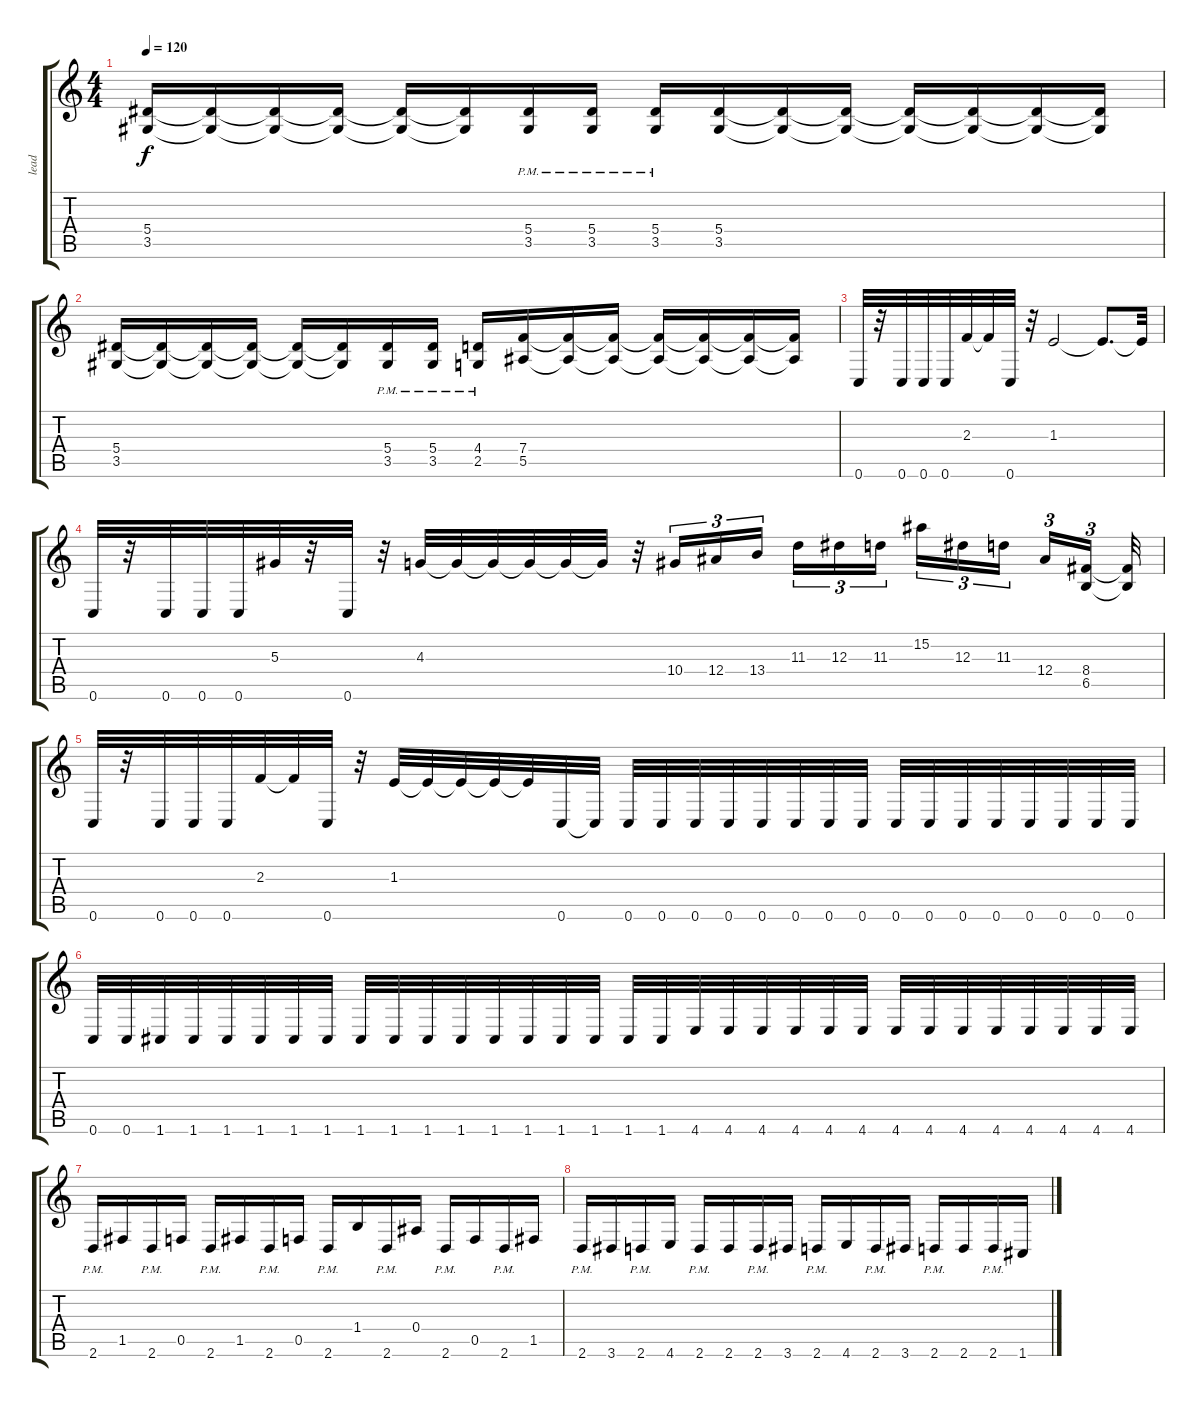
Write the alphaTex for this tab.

\track ("lead" "lead") {instrument distortionguitar}
\staff {score tabs}
\tuning (C4 G3 Eb3 Bb2 F2 C2) {hide}
\ts (4 4)
\tempo 120
\clef g2
\ks c
(5.4 3.5).16{dy f} (5.4{t} 3.5{t}).16 (5.4{t} 3.5{t}).16 (5.4{t} 3.5{t}).16 (5.4{t} 3.5{t}).16 (5.4{t} 3.5{t}).16 (5.4{pm} 3.5{pm}).16 (5.4{pm} 3.5{pm}).16 (5.4{pm} 3.5{pm}).16 (5.4 3.5).16 (5.4{t} 3.5{t}).16 (5.4{t} 3.5{t}).16 (5.4{t} 3.5{t}).16 (5.4{t} 3.5{t}).16 (5.4{t} 3.5{t}).16 (5.4{t} 3.5{t}).16 |
(5.4 3.5).16 (5.4{t} 3.5{t}).16 (5.4{t} 3.5{t}).16 (5.4{t} 3.5{t}).16 (5.4{t} 3.5{t}).16 (5.4{t} 3.5{t}).16 (5.4{pm} 3.5{pm}).16 (5.4{pm} 3.5{pm}).16 (4.4{pm} 2.5{pm}).16 (7.4 5.5).16 (7.4{t} 5.5{t}).16 (7.4{t} 5.5{t}).16 (7.4{t} 5.5{t}).16 (7.4{t} 5.5{t}).16 (7.4{t} 5.5{t}).16 (7.4{t} 5.5{t}).16 |
0.6.32 r.32 0.6.32 0.6.32 0.6.32 2.3.32 2.3{t}.32 0.6.32 r.32 1.3.2 1.3{t}.8{d} 1.3{t}.32 |
0.6.32 r.32 0.6.32 0.6.32 0.6.32 5.3.32 r.32 0.6.32 r.32 4.3.32 4.3{t}.32 4.3{t}.32 4.3{t}.32 4.3{t}.32 4.3{t}.32 r.32 10.4.16{tu (3 2)} 12.4.16{tu (3 2)} 13.4.16{tu (3 2)} 11.3.16{tu (3 2)} 12.3.16{tu (3 2)} 11.3.16{tu (3 2)} 15.2.16{tu (3 2)} 12.3.16{tu (3 2)} 11.3.16{tu (3 2)} 12.4.16{tu (3 2)} (8.4 6.5).16{tu (3 2)} (8.4{t} 6.5{t}).32 |
0.6.32 r.32 0.6.32 0.6.32 0.6.32 2.3.32 2.3{t}.32 0.6.32 r.32 1.3.32 1.3{t}.32 1.3{t}.32 1.3{t}.32 1.3{t}.32 0.6.32 0.6{t}.32 0.6.32 0.6.32 0.6.32 0.6.32 0.6.32 0.6.32 0.6.32 0.6.32 0.6.32 0.6.32 0.6.32 0.6.32 0.6.32 0.6.32 0.6.32 0.6.32 |
0.6.32 0.6.32 1.6.32 1.6.32 1.6.32 1.6.32 1.6.32 1.6.32 1.6.32 1.6.32 1.6.32 1.6.32 1.6.32 1.6.32 1.6.32 1.6.32 1.6.32 1.6.32 4.6.32 4.6.32 4.6.32 4.6.32 4.6.32 4.6.32 4.6.32 4.6.32 4.6.32 4.6.32 4.6.32 4.6.32 4.6.32 4.6.32 |
2.6{pm}.16 1.5.16 2.6{pm}.16 0.5.16 2.6{pm}.16 1.5.16 2.6{pm}.16 0.5.16 2.6{pm}.16 1.4.16 2.6{pm}.16 0.4.16 2.6{pm}.16 0.5.16 2.6{pm}.16 1.5.16 |
2.6{pm}.16 3.6.16 2.6{pm}.16 4.6.16 2.6{pm}.16 2.6.16 2.6{pm}.16 3.6.16 2.6{pm}.16 4.6.16 2.6{pm}.16 3.6.16 2.6{pm}.16 2.6.16 2.6{pm}.16 1.6.16
